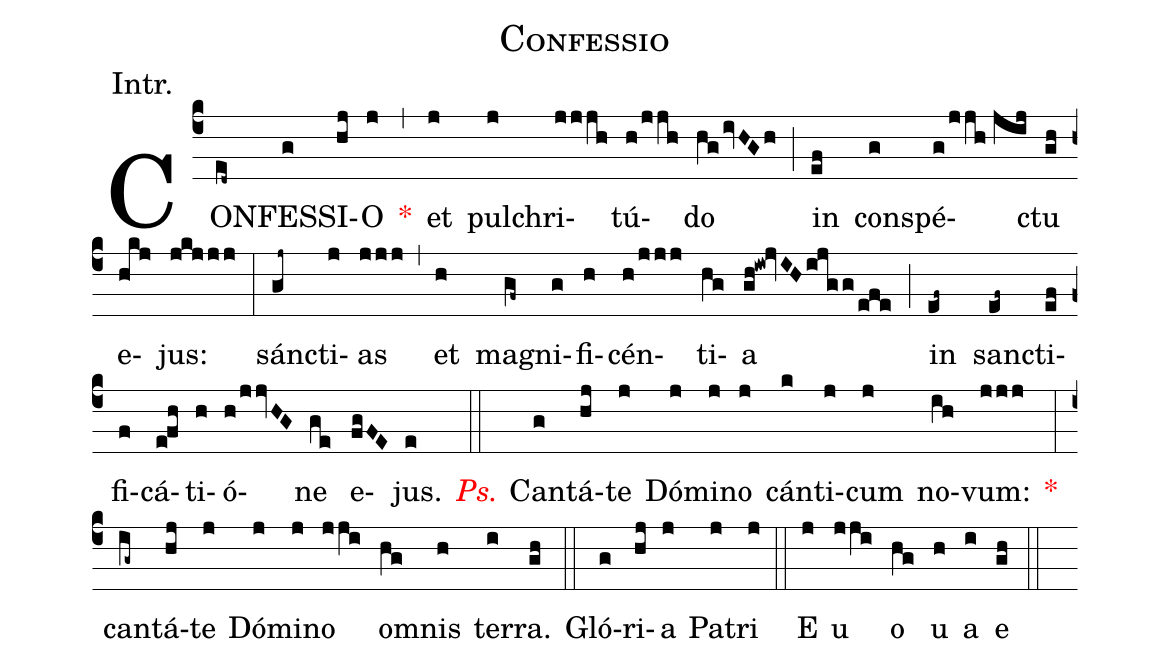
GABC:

name:Confessio;
annotation:Intr.;
mode:III.;
office-part:Introit;
%%
(c4) CON(ed~)FES(g)SI(hj)O(j) <v>\red{*}</v>(,) et(j) pul(j)chri(jjjh)tú(h/jjh)do(hg/ivHGh) (;) in(ef) con(g)spé(g/jjh//jij)ctu(gh) e(hkj)jus:(jkjjj) (:) sánc(gj~)ti(j)as(jjj) (,) et(h) ma(gf~)gni(g)fi(h)cén(h/jjj)ti(hg)a(gh!iw!jvIHijgg/efe) (;) in(ef~) sanc(ef~)ti(ef)fi(f)cá(e!fh)ti(h)ó(h/jjvHG)ne(ge) e(fgFE)jus.(e) (::) <v>\redit{Ps.}</v> Can(g)tá(hj)te(j) Dó(j)mi(j)no(j) cán(k)ti(j)cum(j) no(ih)vum:(jjj) <v>\red{*}</v>(:) can(ig~)tá(hj)te(j) Dó(j)mi(j)no(jji) o(hg)mnis(h) ter(i)ra.(gh) (::) Gló(g)ri(hj)a(j) Pa(j)tri(j) (::) E(j) u(jji) o(hg) u(h) a(i) e(gh) (::)
